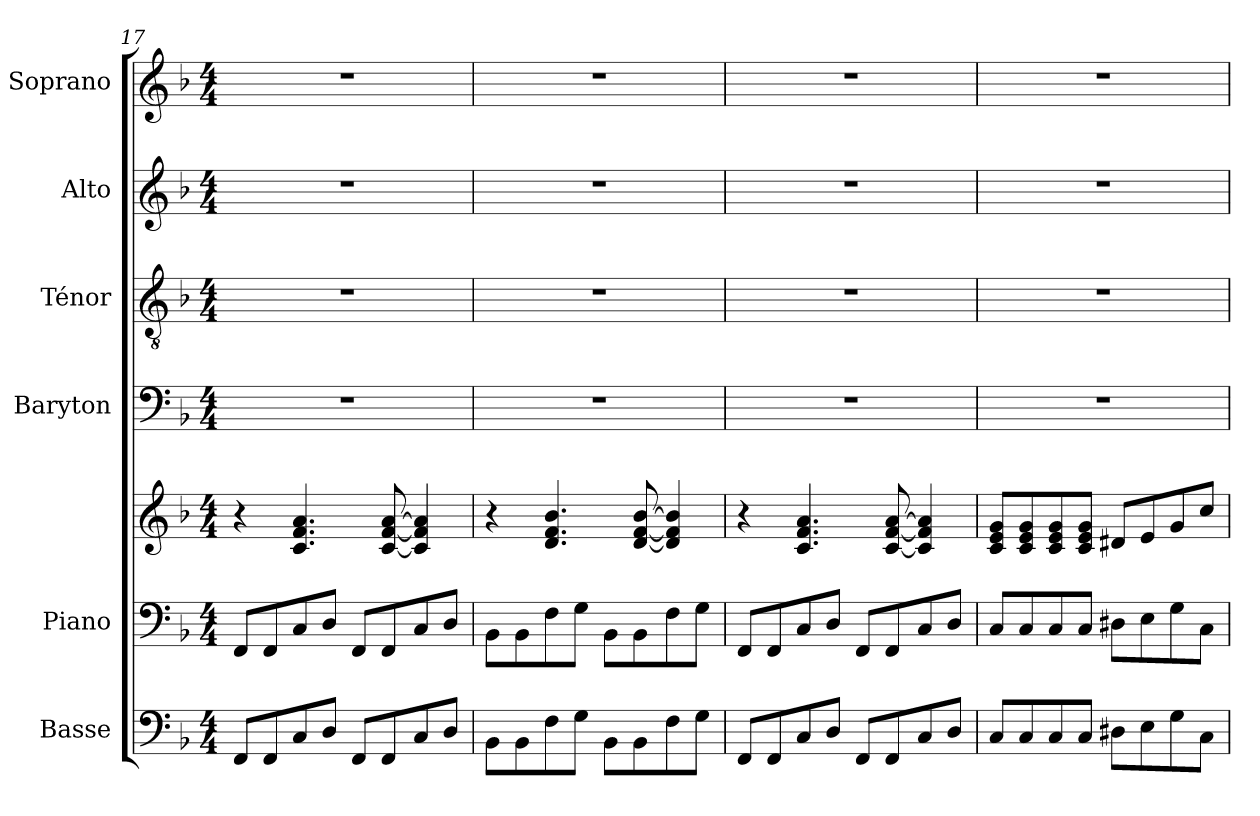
**kern	**kern	**kern	**kern	**kern	**kern	**kern
*part6	*part5	*part5	*part4	*part3	*part2	*part1
*staff7	*staff6	*staff5	*staff4	*staff3	*staff2	*staff1
*I"Basse	*I"Piano	*	*I"Baryton	*I"Ténor	*I"Alto	*I"Soprano
*	*I'Pno	*	*I'Bar.	*I'T	*I'A	*I'S
!!LO:LB:g=z
*clefF4	*clefF4	*clefG2	*clefF4	*clefGv2	*clefG2	*clefG2
*ITrd7c12	*	*	*	*	*	*
*k[b-]	*k[b-]	*k[b-]	*k[b-]	*k[b-]	*k[b-]	*k[b-]
*F:	*F:	*F:	*F:	*F:	*F:	*F:
*M4/4	*M4/4	*M4/4	*M4/4	*M4/4	*M4/4	*M4/4
=17	=17	=17	=17	=17	=17	=17
8FFF/L	8FF/L	4r	1r	1r	1r	1r
8FFF/	8FF/	.	.	.	.	.
8CC/	8C/	4.c/ 4.f/ 4.a/	.	.	.	.
8DD/J	8D/J	.	.	.	.	.
8FFF/L	8FF/L	.	.	.	.	.
8FFF/	8FF/	[8c/ [8f/ [8a/	.	.	.	.
8CC/	8C/	4c/] 4f/] 4a/]	.	.	.	.
8DD/J	8D/J	.	.	.	.	.
=18	=18	=18	=18	=18	=18	=18
8BBB-\L	8BB-\L	4r	1r	1r	1r	1r
8BBB-\	8BB-\	.	.	.	.	.
8FF\	8F\	4.d/ 4.f/ 4.b-/	.	.	.	.
8GG\J	8G\J	.	.	.	.	.
8BBB-\L	8BB-\L	.	.	.	.	.
8BBB-\	8BB-\	[8d/ [8f/ [8b-/	.	.	.	.
8FF\	8F\	4d/] 4f/] 4b-/]	.	.	.	.
8GG\J	8G\J	.	.	.	.	.
=19	=19	=19	=19	=19	=19	=19
8FFF/L	8FF/L	4r	1r	1r	1r	1r
8FFF/	8FF/	.	.	.	.	.
8CC/	8C/	4.c/ 4.f/ 4.a/	.	.	.	.
8DD/J	8D/J	.	.	.	.	.
8FFF/L	8FF/L	.	.	.	.	.
8FFF/	8FF/	[8c/ [8f/ [8a/	.	.	.	.
8CC/	8C/	4c/] 4f/] 4a/]	.	.	.	.
8DD/J	8D/J	.	.	.	.	.
=20	=20	=20	=20	=20	=20	=20
8CC/L	8C/L	8c/ 8e/ 8g/L	1r	1r	1r	1r
8CC/	8C/	8c/ 8e/ 8g/	.	.	.	.
8CC/	8C/	8c/ 8e/ 8g/	.	.	.	.
8CC/J	8C/J	8c/ 8e/ 8g/J	.	.	.	.
8DD#X\L	8D#X\L	8d#X/L	.	.	.	.
8EE\	8E\	8e/	.	.	.	.
8GG\	8G\	8g/	.	.	.	.
8CC\J	8C\J	8cc/J	.	.	.	.
=	=	=	=	=	=	=
*-	*-	*-	*-	*-	*-	*-
